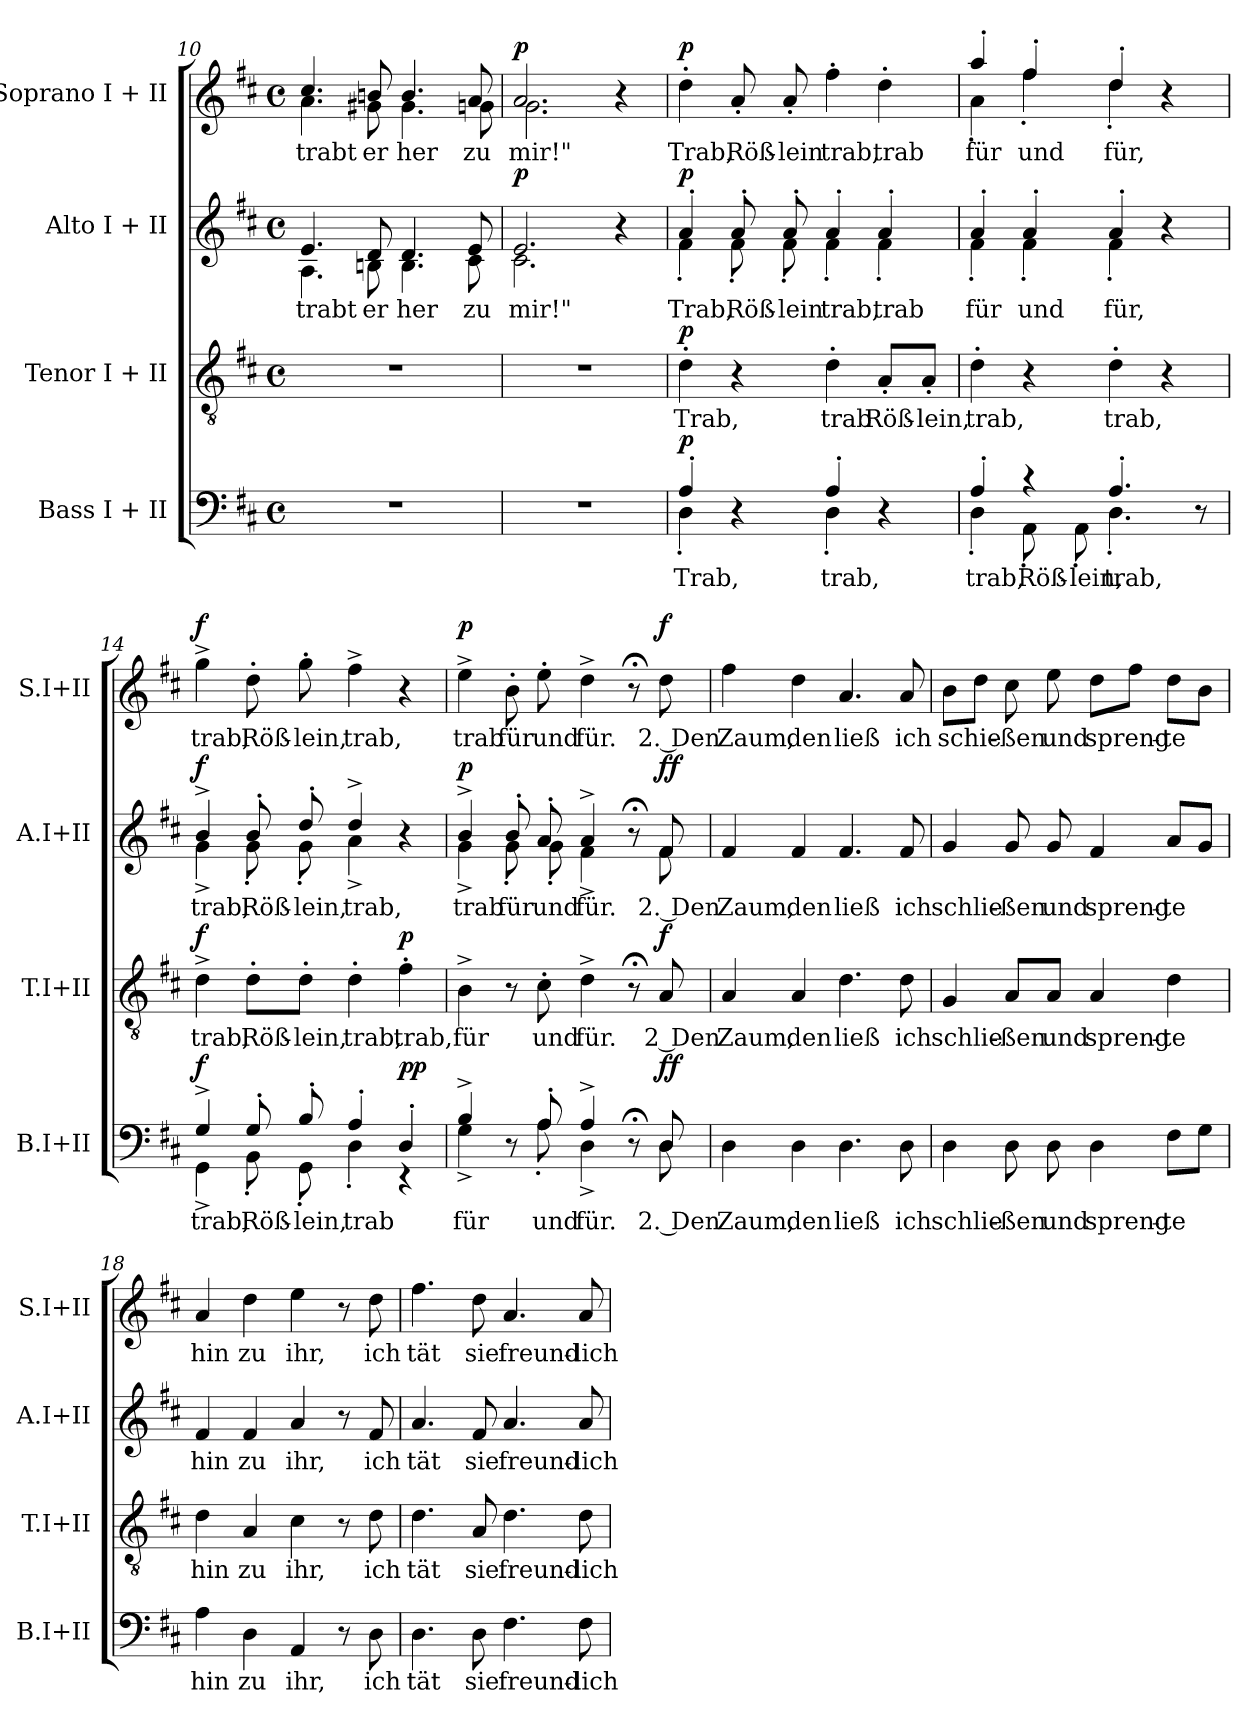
**kern	**text	**dynam	**kern	**text	**dynam	**kern	**text	**dynam	**kern	**text	**dynam
*part4	*part4	*part4	*part3	*part3	*part3	*part2	*part2	*part2	*part1	*part1	*part1
*staff4	*staff4	*staff4	*staff3	*staff3	*staff3	*staff2	*staff2	*staff2	*staff1	*staff1	*staff1
*I"Bass I + II	*	*	*I"Tenor I + II	*	*	*I"Alto I + II	*	*	*I"Soprano I + II	*	*
*I'B.I+II	*	*	*I'T.I+II	*	*	*I'A.I+II	*	*	*I'S.I+II	*	*
*clefF4	*	*	*clefGv2	*	*	*clefG2	*	*	*clefG2	*	*
*k[f#c#]	*	*	*k[f#c#]	*	*	*k[f#c#]	*	*	*k[f#c#]	*	*
*M4/4	*	*	*M4/4	*	*	*M4/4	*	*	*M4/4	*	*
*met(c)	*	*	*met(c)	*	*	*met(c)	*	*	*met(c)	*	*
=10	=10	=10	=10	=10	=10	=10	=10	=10	=10	=10	=10
!	!	!	!	!	!	!	!LO:LY:b	!	!	!LO:LY:b	!
*	*	*	*	*	*	*^	*	*	*^	*	*
1r	.	.	1r	.	.	4.e/	4.A\	trabt	.	4.cc#/	4.a\	trabt	.
!	!	!	!	!	!	!	!	!LO:LY:b	!	!	!	!LO:LY:b	!
.	.	.	.	.	.	8d/	8Bn\	er	.	8bn/	8g#X\	er	.
!	!	!	!	!	!	!	!	!LO:LY:b	!	!	!	!LO:LY:b	!
.	.	.	.	.	.	4.d/	4.B\	her	.	4.b/	4.g#\	her	.
!	!	!	!	!	!	!	!	!LO:LY:b	!	!	!	!LO:LY:b	!
.	.	.	.	.	.	8e/	8c#\	zu	.	8a/	8gn\	zu	.
=11	=11	=11	=11	=11	=11	=11	=11	=11	=11	=11	=11	=11	=11
!	!	!	!	!	!	!	!	!LO:LY:b	!LO:DY:a	!	!	!LO:LY:b	!LO:DY:a
1r	.	.	1r	.	.	2.e/	2.c#\	mir!"	p	2.a/	2.g\	mir!"	p
.	.	.	.	.	.	4r	4ryy	.	.	4r	4ryy	.	.
=12	=12	=12	=12	=12	=12	=12	=12	=12	=12	=12	=12	=12	=12
!	!LO:LY:b	!LO:DY:a	!	!LO:LY:b	!LO:DY:a	!	!	!LO:LY:b	!LO:DY:a	!	!	!LO:LY:b	!LO:DY:a
*^	*	*	*	*	*	*	*	*	*	*v	*v	*	*
4A'/	4D'\	Trab,	p	4d'\	Trab,	p	4a'/	4f#'\	Trab,	p	4dd'\	Trab,	p
!	!	!	!	!	!	!	!	!	!LO:LY:b	!	!	!LO:LY:b	!
4r	4ryy	.	.	4r	.	.	8a'/	8f#'\	Röß-	.	8a'/	Röß-	.
!	!	!	!	!	!	!	!	!	!LO:LY:b	!	!	!LO:LY:b	!
.	.	.	.	.	.	.	8a'/	8f#'\	-lein	.	8a'/	-lein	.
!	!	!LO:LY:b	!	!	!LO:LY:b	!	!	!	!LO:LY:b	!	!	!LO:LY:b	!
4A'/	4D'\	trab,	.	4d'\	trab	.	4a'/	4f#'\	trab,	.	4ff#'\	trab,	.
!	!	!	!	!	!LO:LY:b	!	!	!	!LO:LY:b	!	!	!LO:LY:b	!
4r	4ryy	.	.	8A'/L	Röß-	.	4a'/	4f#'\	trab	.	4dd'\	trab	.
!	!	!	!	!	!LO:LY:b	!	!	!	!	!	!	!	!
.	.	.	.	8A'/J	-lein,	.	.	.	.	.	.	.	.
=13	=13	=13	=13	=13	=13	=13	=13	=13	=13	=13	=13	=13	=13
!	!	!LO:LY:b	!	!	!LO:LY:b	!	!	!	!LO:LY:b	!	!	!LO:LY:b	!
*	*	*	*	*	*	*	*	*	*	*	*^	*	*
4A'/	4D'\	trab,	.	4d'\	trab,	.	4a'/	4f#'\	für	.	4aa'/	4a'\	für	.
!	!	!LO:LY:b	!	!	!	!	!	!	!LO:LY:b	!	!	!	!LO:LY:b	!
4r	8AA'\	Röß-	.	4r	.	.	4a'/	4f#'\	und	.	4ff#'/	4ff#'\	und	.
!	!	!LO:LY:b	!	!	!	!	!	!	!	!	!	!	!	!
.	8AA'\	-lein,	.	.	.	.	.	.	.	.	.	.	.	.
!	!	!LO:LY:b	!	!	!LO:LY:b	!	!	!	!LO:LY:b	!	!	!	!LO:LY:b	!
4.A'/	4.D'\	trab,	.	4d'\	trab,	.	4a'/	4f#'\	für,	.	4dd'/	4dd'\	für,	.
.	.	.	.	4r	.	.	4r	4ryy	.	.	4r	4ryy	.	.
8r	8ryy	.	.	.	.	.	.	.	.	.	.	.	.	.
*	*	*	*	*	*	*	*	*	*	*	*v	*v	*	*
!!LO:LB:g=z
=14	=14	=14	=14	=14	=14	=14	=14	=14	=14	=14	=14	=14	=14
!	!	!LO:LY:b	!LO:DY:a	!	!LO:LY:b	!LO:DY:a	!	!	!LO:LY:b	!LO:DY:a	!	!LO:LY:b	!LO:DY:a
4G^/	4GG^\	trab,	f	4d^\	trab,	f	4b^/	4g^\	trab,	f	4gg^\	trab,	f
!	!	!LO:LY:b	!	!	!LO:LY:b	!	!	!	!LO:LY:b	!	!	!LO:LY:b	!
8G'/	8BB'\	Röß-	.	8d'\L	Röß-	.	8b'/	8g'\	Röß-	.	8dd'\	Röß-	.
!	!	!LO:LY:b	!	!	!LO:LY:b	!	!	!	!LO:LY:b	!	!	!LO:LY:b	!
8B'/	8GG'\	-lein,	.	8d'\J	-lein,	.	8dd'/	8g'\	-lein,	.	8gg'\	-lein,	.
!	!	!LO:LY:b	!	!	!LO:LY:b	!	!	!	!LO:LY:b	!	!	!LO:LY:b	!
4A'/	4D'\	trab	.	4d'\	trab,	.	4dd^/	4a^\	trab,	.	4ff#^\	trab,	.
!	!	!	!LO:DY:a	!	!LO:LY:b	!	!	!	!	!	!	!	!
!	!	!	!LO:DY:n=1:a	!	!	!LO:DY:a	!	!	!	!	!	!	!
4D'/	4r	.	p p	4f#'\	trab,	p	4r	4ryy	.	.	4r	.	.
=15	=15	=15	=15	=15	=15	=15	=15	=15	=15	=15	=15	=15	=15
!	!	!LO:LY:b	!	!	!LO:LY:b	!	!	!	!LO:LY:b	!LO:DY:a	!	!LO:LY:b	!LO:DY:a
4B^/	4G^\	für	.	4B^\	für	.	4b^/	4g^\	trab	p	4ee^\	trab	p
!	!	!	!	!	!	!	!	!	!LO:LY:b	!	!	!LO:LY:b	!
8r	8ryy	.	.	8r	.	.	8b'/	8g'\	für	.	8b'\	für	.
!	!	!LO:LY:b	!	!	!LO:LY:b	!	!	!	!LO:LY:b	!	!	!LO:LY:b	!
8A'/	8A'\	und	.	8c#'\	und	.	8a'/	8g'\	und	.	8ee'\	und	.
!	!	!LO:LY:b	!	!	!LO:LY:b	!	!	!	!LO:LY:b	!	!	!LO:LY:b	!
4A^/	4D^\	für.	.	4d^\	für.	.	4a^/	4f#^\	für.	.	4dd^\	für.	.
8r;<	8ryy	.	.	8r;<	.	.	8r;<	8ryy	.	.	8r;<	.	.
!	!	!LO:LY:b	!LO:DY:a	!	!LO:LY:b	!	!	!	!LO:LY:b	!	!	!LO:LY:b	!
!	!	!	!LO:DY:n=1:a	!	!	!LO:DY:a	!	!	!	!LO:DY:a	!	!	!
!	!	!	!	!	!	!	!	!	!	!LO:DY:n=1:a	!	!	!LO:DY:a
8D/	8D\	2. Den	f f	8A/	2 Den	f	8f#/	8f#\	2. Den	f f	8dd\	2. Den	f
=16	=16	=16	=16	=16	=16	=16	=16	=16	=16	=16	=16	=16	=16
!	!	!LO:LY:b	!	!	!LO:LY:b	!	!	!	!LO:LY:b	!	!	!LO:LY:b	!
*v	*v	*	*	*	*	*	*v	*v	*	*	*	*	*
4D\	Zaum,	.	4A/	Zaum,	.	4f#/	Zaum,	.	4ff#\	Zaum,	.
!	!LO:LY:b	!	!	!LO:LY:b	!	!	!LO:LY:b	!	!	!LO:LY:b	!
4D\	den	.	4A/	den	.	4f#/	den	.	4dd\	den	.
!	!LO:LY:b	!	!	!LO:LY:b	!	!	!LO:LY:b	!	!	!LO:LY:b	!
4.D\	ließ	.	4.d\	ließ	.	4.f#/	ließ	.	4.a/	ließ	.
!	!LO:LY:b	!	!	!LO:LY:b	!	!	!LO:LY:b	!	!	!LO:LY:b	!
8D\	ich	.	8d\	ich	.	8f#/	ich	.	8a/	ich	.
!!LO:LB:g=z
=17	=17	=17	=17	=17	=17	=17	=17	=17	=17	=17	=17
!	!LO:LY:b	!	!	!LO:LY:b	!	!	!LO:LY:b	!	!	!LO:LY:b	!
4D\	schlie-	.	4G/	schlie-	.	4g/	schlie-	.	8b\L	schie-	.
.	.	.	.	.	.	.	.	.	8dd\J	.	.
!	!LO:LY:b	!	!	!LO:LY:b	!	!	!LO:LY:b	!	!	!LO:LY:b	!
8D\	-ßen	.	8A/L	-ßen	.	8g/	-ßen	.	8cc#\	-ßen	.
!	!LO:LY:b	!	!	!LO:LY:b	!	!	!LO:LY:b	!	!	!LO:LY:b	!
8D\	und	.	8A/J	und	.	8g/	und	.	8ee\	und	.
!	!LO:LY:b	!	!	!LO:LY:b	!	!	!LO:LY:b	!	!	!LO:LY:b	!
4D\	spreng-	.	4A/	spreng-	.	4f#/	spreng-	.	8dd\L	spreng-	.
.	.	.	.	.	.	.	.	.	8ff#\J	.	.
!	!LO:LY:b	!	!	!LO:LY:b	!	!	!LO:LY:b	!	!	!LO:LY:b	!
8F#\L	-te	.	4d\	-te	.	8a/L	-te	.	8dd\L	-te	.
8G\J	.	.	.	.	.	8g/J	.	.	8b\J	.	.
=18	=18	=18	=18	=18	=18	=18	=18	=18	=18	=18	=18
!	!LO:LY:b	!	!	!LO:LY:b	!	!	!LO:LY:b	!	!	!LO:LY:b	!
4A\	hin	.	4d\	hin	.	4f#/	hin	.	4a/	hin	.
!	!LO:LY:b	!	!	!LO:LY:b	!	!	!LO:LY:b	!	!	!LO:LY:b	!
4D\	zu	.	4A/	zu	.	4f#/	zu	.	4dd\	zu	.
!	!LO:LY:b	!	!	!LO:LY:b	!	!	!LO:LY:b	!	!	!LO:LY:b	!
4AA/	ihr,	.	4c#\	ihr,	.	4a/	ihr,	.	4ee\	ihr,	.
8r	.	.	8r	.	.	8r	.	.	8r	.	.
!	!LO:LY:b	!	!	!LO:LY:b	!	!	!LO:LY:b	!	!	!LO:LY:b	!
8D\	ich	.	8d\	ich	.	8f#/	ich	.	8dd\	ich	.
=19	=19	=19	=19	=19	=19	=19	=19	=19	=19	=19	=19
!	!LO:LY:b	!	!	!LO:LY:b	!	!	!LO:LY:b	!	!	!LO:LY:b	!
4.D\	tät	.	4.d\	tät	.	4.a/	tät	.	4.ff#\	tät	.
!	!LO:LY:b	!	!	!LO:LY:b	!	!	!LO:LY:b	!	!	!LO:LY:b	!
8D\	sie	.	8A/	sie	.	8f#/	sie	.	8dd\	sie	.
!	!LO:LY:b	!	!	!LO:LY:b	!	!	!LO:LY:b	!	!	!LO:LY:b	!
4.F#\	freund-	.	4.d\	freund-	.	4.a/	freund-	.	4.a/	freund-	.
!	!LO:LY:b	!	!	!LO:LY:b	!	!	!LO:LY:b	!	!	!LO:LY:b	!
8F#\	-lich	.	8d\	-lich	.	8a/	-lich	.	8a/	-lich	.
=	=	=	=	=	=	=	=	=	=	=	=
*-	*-	*-	*-	*-	*-	*-	*-	*-	*-	*-	*-
